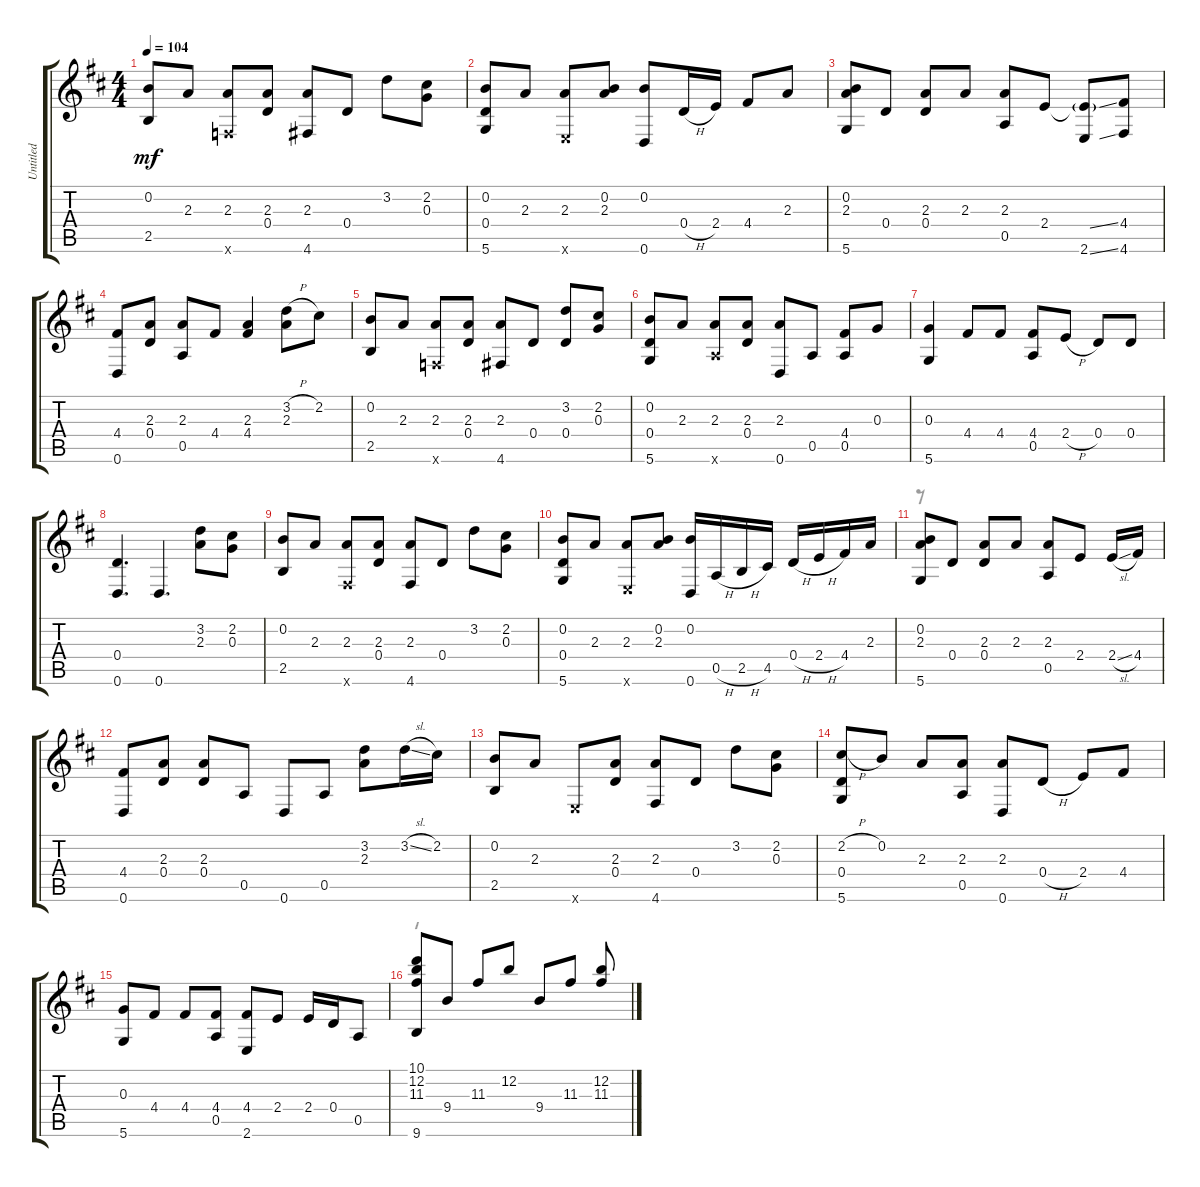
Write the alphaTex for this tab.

\track ("Untitled" "Untitled") {instrument acousticguitarnylon}
\staff {score tabs}
\tuning (E4 B3 G3 D3 A2 D2) {hide}
\voice
\ts (4 4)
\tempo 104
\clef g2
\ks d
(0.2 2.5).8{dy mf} 2.3.8 (2.3 3.6{x}).8 (2.3 0.4).8 (2.3 4.6).8 0.4.8 3.2.8 (2.2 0.3).8 |
(0.2 0.4 5.6).8 2.3.8 (2.3 2.6{x}).8 (0.2 2.3).8 (0.2 0.6).8 0.4{h}.16 2.4.16 4.4.8 2.3.8 |
(0.2 2.3 5.6).8 0.4.8 (2.3 0.4).8 2.3.8 (2.3 0.5).8 2.4.8 (2.4{ss g t} 2.6{ss}).8 (4.4 4.6).8 |
(4.4 0.6).8 (2.3 0.4).8 (2.3 0.5).8 4.4.8 (2.3 4.4).4 (3.2{h} 2.3).8 2.2.8 |
(0.2 2.5).8 2.3.8 (2.3 3.6{x}).8 (2.3 0.4).8 (2.3 4.6).8 0.4.8 (3.2 0.4).8 (2.2 0.3).8 |
(0.2 0.4 5.6).8 2.3.8 (2.3 7.6{x}).8 (2.3 0.4).8 (2.3 0.6).8 0.5.8 (4.4 0.5).8 0.3.8 |
(0.3 5.6).4 4.4.8 4.4.8 (4.4 0.5).8 2.4{h}.8 0.4.8 0.4.8 |
(0.4 0.6).4{d} 0.6.4{d} (3.2 2.3).8 (2.2 0.3).8 |
(0.2 2.5).8 2.3.8 (2.3 4.6{x}).8 (2.3 0.4).8 (2.3 4.6).8 0.4.8 3.2.8 (2.2 0.3).8 |
(0.2 0.4 5.6).8 2.3.8 (2.3 2.6{x}).8 (0.2 2.3).8 (0.2 0.6).16 0.5{h}.16 2.5{h}.16 4.5.16 0.4{h}.16 2.4{h}.16 4.4.16 2.3.16 |
(0.2 2.3 5.6).8 0.4.8 (2.3 0.4).8 2.3.8 (2.3 0.5).8 2.4.8 2.4{sl}.16 4.4.16 |
(4.4 0.6).8 (2.3 0.4).8 (2.3 0.4).8 0.5.8 0.6.8 0.5.8 (3.2 2.3).8 3.2{sl}.16 2.2.16 |
(0.2 2.5).8 2.3.8 2.6{x}.8 (2.3 0.4).8 (2.3 4.6).8 0.4.8 3.2.8 (2.2 0.3).8 |
(2.2{h} 0.4 5.6).8 0.2.8 2.3.8 (2.3 0.5).8 (2.3 0.6).8 0.4{h}.8 2.4.8 4.4.8 |
(0.3 5.6).8 4.4.8 4.4.8 (4.4 0.5).8 (4.4 2.6).8 2.4.8 2.4.16 0.4.16 0.5.8 |
(10.1 12.2 11.3 9.6).8 9.4.8 11.3.8 12.2.8 9.4.8 11.3.8 (12.2 11.3).8
\voice
\clef g2
\ottava regular
\simile none
\ks d
|
|
|
|
|
|
|
|
|
|
r.8 |
|
|
|
|
r.8
